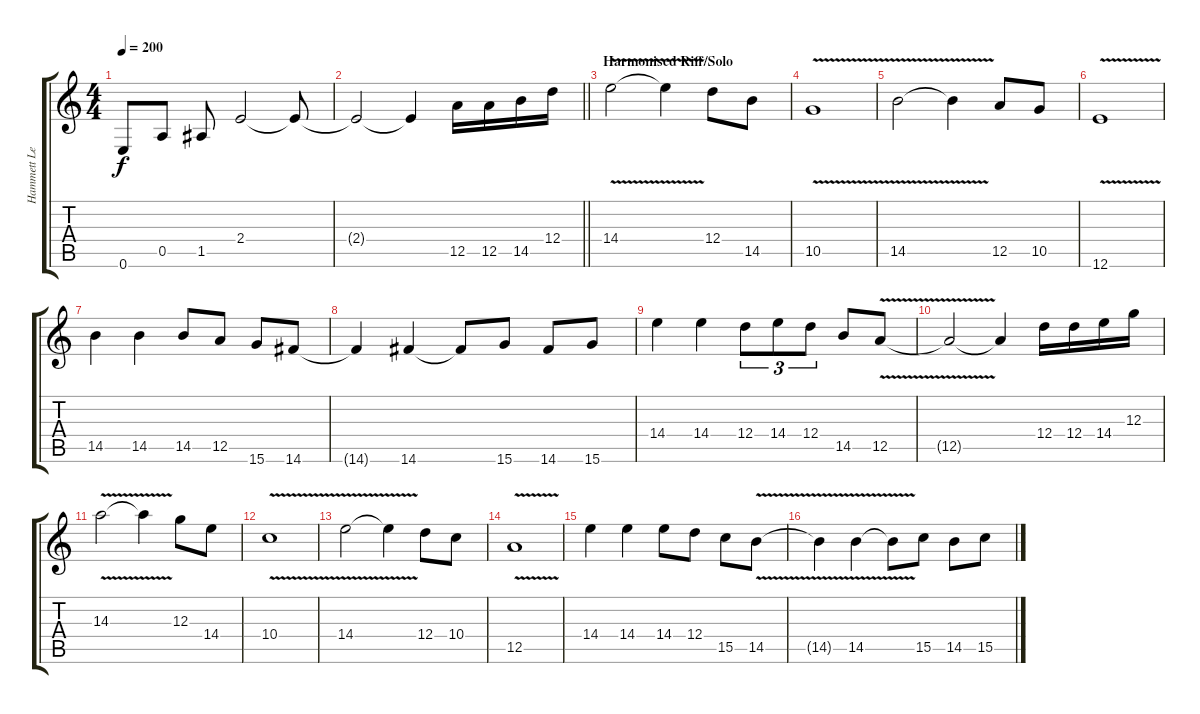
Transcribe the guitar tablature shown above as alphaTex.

\track ("Hammett Lead" "Hammett Le") {instrument distortionguitar}
\staff {score tabs}
\tuning (E4 B3 G3 D3 A2 E2) {hide}
\ts (4 4)
\tempo 200
\clef g2
\ks c
0.6.8{dy f} 0.5.8 1.5.8 2.4.2 2.4{t}.8 |
\barLineRight lightlight
2.4{t}.2 2.4{t}.4 12.5.16 12.5.16 14.5.16 12.4.16 |
\section ("" "Harmonised Riff/Solo")
14.4{v}.2 14.4{t}.4 12.4.8 14.5.8 |
10.5{v}.1 |
14.5{v}.2 14.5{t}.4 12.5.8 10.5.8 |
12.6{v}.1 |
14.5.4 14.5.4 14.5.8 12.5.8 15.6.8 14.6.8 |
14.6{t}.4 14.6.4 14.6{t}.8 15.6.8 14.6.8 15.6.8 |
14.4.4 14.4.4 12.4.8{tu (3 2)} 14.4.8{tu (3 2)} 12.4.8{tu (3 2)} 14.5.8 12.5{v}.8 |
12.5{t}.2 12.5{t}.4 12.4.16 12.4.16 14.4.16 12.3.16 |
14.3{v}.2 14.3{t}.4 12.3.8 14.4.8 |
10.4{v}.1 |
14.4{v}.2 14.4{t}.4 12.4.8 10.4.8 |
12.5{v}.1 |
14.4.4 14.4.4 14.4.8 12.4.8 15.5.8 14.5{v}.8 |
14.5{t}.4 14.5{v}.4 14.5{t}.8 15.5.8 14.5.8 15.5.8
